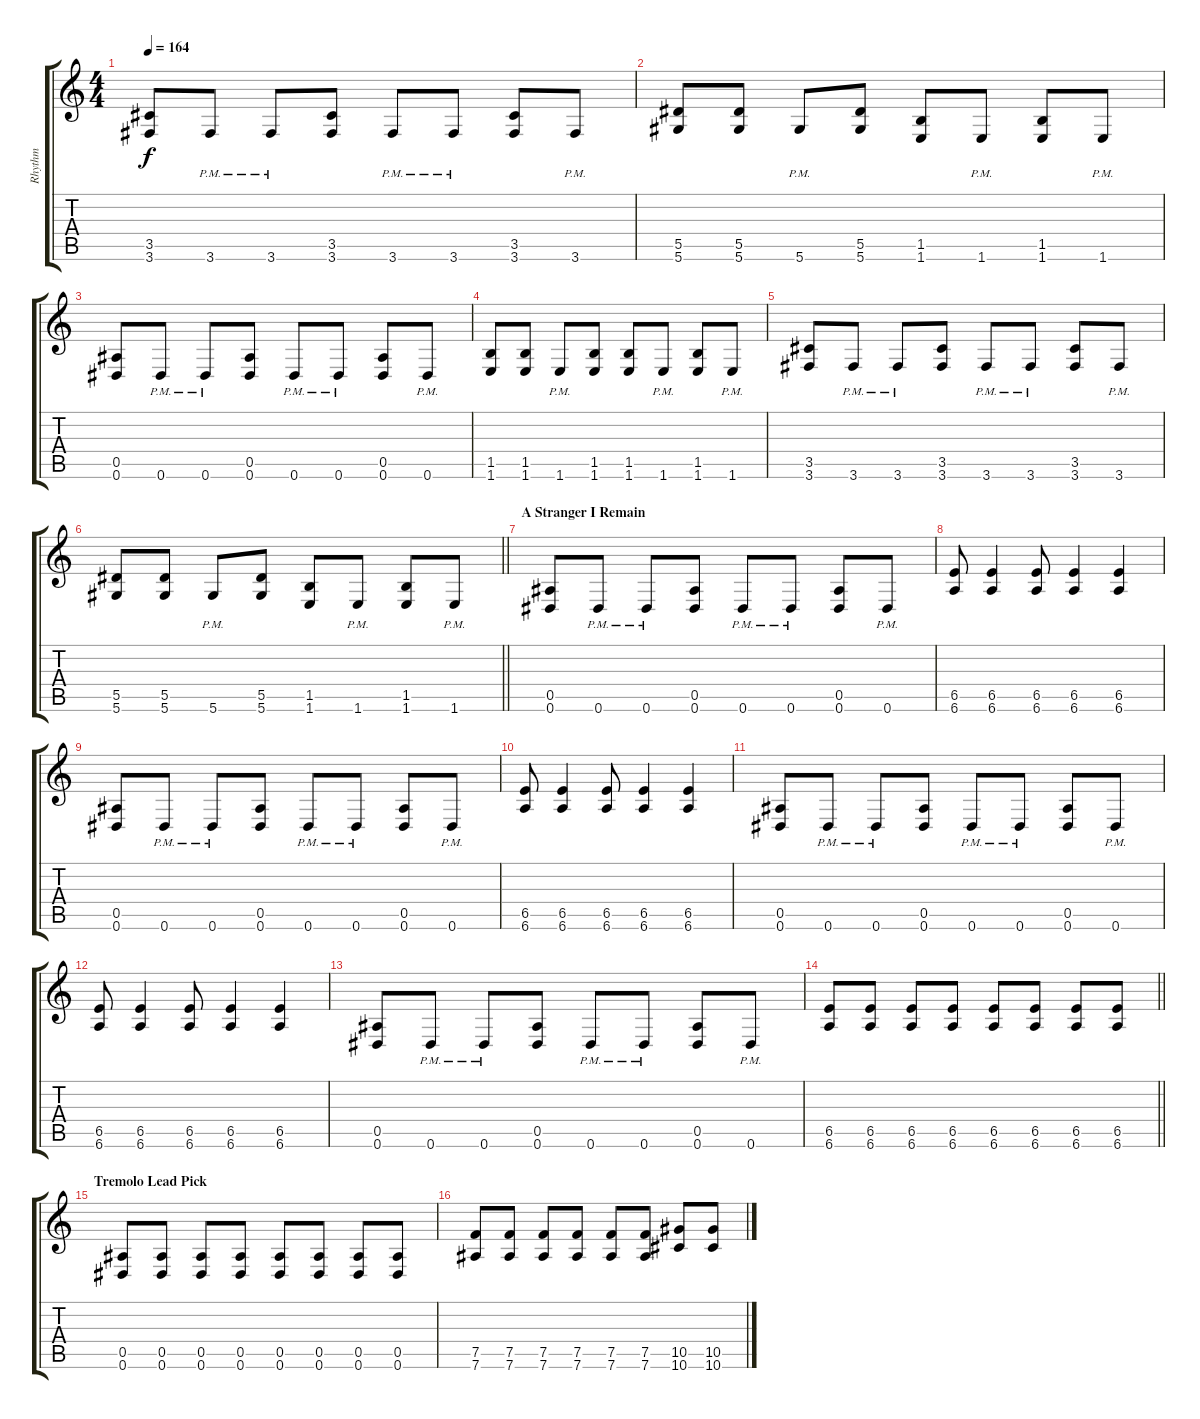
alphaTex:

\track ("Rhythm" "Rhythm") {instrument overdrivenguitar}
\staff {score tabs}
\tuning (F4 C4 Ab3 Eb3 Bb2 Eb2) {hide}
\ts (4 4)
\tempo 164
\clef g2
\ks c
(3.5 3.6).8{dy f} 3.6{pm}.8 3.6{pm}.8 (3.5 3.6).8 3.6{pm}.8 3.6{pm}.8 (3.5 3.6).8 3.6{pm}.8 |
(5.5 5.6).8 (5.5 5.6).8 5.6{pm}.8 (5.5 5.6).8 (1.5 1.6).8 1.6{pm}.8 (1.5 1.6).8 1.6{pm}.8 |
(0.5 0.6).8 0.6{pm}.8 0.6{pm}.8 (0.5 0.6).8 0.6{pm}.8 0.6{pm}.8 (0.5 0.6).8 0.6{pm}.8 |
(1.5 1.6).8 (1.5 1.6).8 1.6{pm}.8 (1.5 1.6).8 (1.5 1.6).8 1.6{pm}.8 (1.5 1.6).8 1.6{pm}.8 |
(3.5 3.6).8 3.6{pm}.8 3.6{pm}.8 (3.5 3.6).8 3.6{pm}.8 3.6{pm}.8 (3.5 3.6).8 3.6{pm}.8 |
\barLineRight lightlight
(5.5 5.6).8 (5.5 5.6).8 5.6{pm}.8 (5.5 5.6).8 (1.5 1.6).8 1.6{pm}.8 (1.5 1.6).8 1.6{pm}.8 |
\section ("" "A Stranger I Remain")
(0.5 0.6).8 0.6{pm}.8 0.6{pm}.8 (0.5 0.6).8 0.6{pm}.8 0.6{pm}.8 (0.5 0.6).8 0.6{pm}.8 |
(6.5 6.6).8 (6.5 6.6).4 (6.5 6.6).8 (6.5 6.6).4 (6.5 6.6).4 |
(0.5 0.6).8 0.6{pm}.8 0.6{pm}.8 (0.5 0.6).8 0.6{pm}.8 0.6{pm}.8 (0.5 0.6).8 0.6{pm}.8 |
(6.5 6.6).8 (6.5 6.6).4 (6.5 6.6).8 (6.5 6.6).4 (6.5 6.6).4 |
(0.5 0.6).8 0.6{pm}.8 0.6{pm}.8 (0.5 0.6).8 0.6{pm}.8 0.6{pm}.8 (0.5 0.6).8 0.6{pm}.8 |
(6.5 6.6).8 (6.5 6.6).4 (6.5 6.6).8 (6.5 6.6).4 (6.5 6.6).4 |
(0.5 0.6).8 0.6{pm}.8 0.6{pm}.8 (0.5 0.6).8 0.6{pm}.8 0.6{pm}.8 (0.5 0.6).8 0.6{pm}.8 |
\barLineRight lightlight
(6.5 6.6).8 (6.5 6.6).8 (6.5 6.6).8 (6.5 6.6).8 (6.5 6.6).8 (6.5 6.6).8 (6.5 6.6).8 (6.5 6.6).8 |
\section ("" "Tremolo Lead Pick")
(0.5 0.6).8 (0.5 0.6).8 (0.5 0.6).8 (0.5 0.6).8 (0.5 0.6).8 (0.5 0.6).8 (0.5 0.6).8 (0.5 0.6).8 |
(7.5 7.6).8 (7.5 7.6).8 (7.5 7.6).8 (7.5 7.6).8 (7.5 7.6).8 (7.5 7.6).8 (10.5 10.6).8 (10.5 10.6).8
